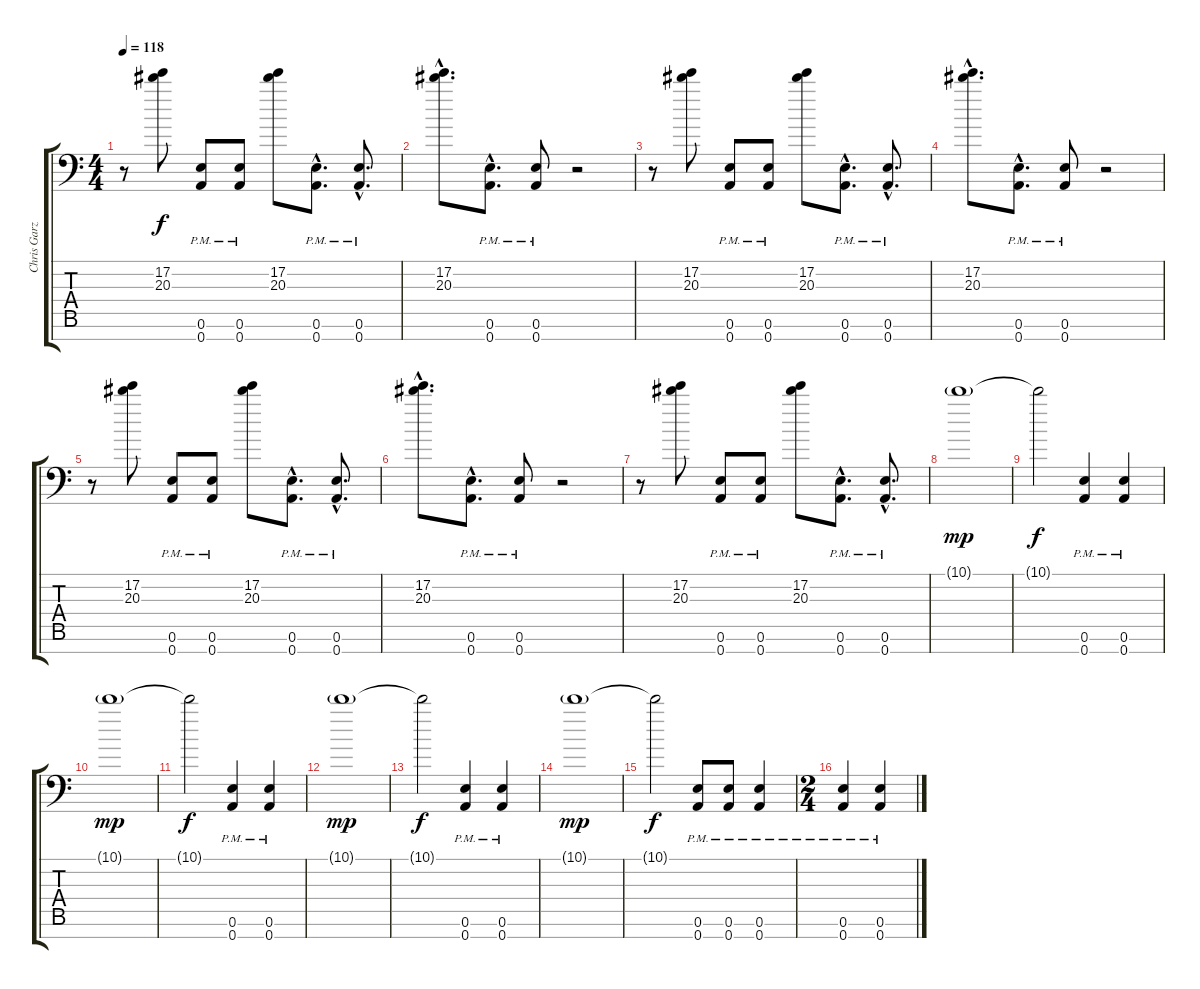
\track ("Chris Garza" "Chris Garz") {instrument distortionguitar}
\staff {score tabs}
\tuning (E4 B3 G3 D3 A2 E2 A1) {hide}
\ts (4 4)
\tempo 118
\clef f4
\ks c
r.8{dy f} (17.2 20.3).8 (0.6{pm} 0.7{pm}).8 (0.6{pm} 0.7{pm}).8 (17.2 20.3).8 (0.6{hac pm} 0.7{hac pm}).8{d} (0.6{hac pm} 0.7{hac pm}).8{d} |
(17.2{hac} 20.3{hac}).8{d} (0.6{hac pm} 0.7{hac pm}).8{d} (0.6{pm} 0.7{pm}).8 r.2 |
r.8 (17.2 20.3).8 (0.6{pm} 0.7{pm}).8 (0.6{pm} 0.7{pm}).8 (17.2 20.3).8 (0.6{hac pm} 0.7{hac pm}).8{d} (0.6{hac pm} 0.7{hac pm}).8{d} |
(17.2{hac} 20.3{hac}).8{d} (0.6{hac pm} 0.7{hac pm}).8{d} (0.6{pm} 0.7{pm}).8 r.2 |
r.8 (17.2 20.3).8 (0.6{pm} 0.7{pm}).8 (0.6{pm} 0.7{pm}).8 (17.2 20.3).8 (0.6{hac pm} 0.7{hac pm}).8{d} (0.6{hac pm} 0.7{hac pm}).8{d} |
(17.2{hac} 20.3{hac}).8{d} (0.6{hac pm} 0.7{hac pm}).8{d} (0.6{pm} 0.7{pm}).8 r.2 |
r.8 (17.2 20.3).8 (0.6{pm} 0.7{pm}).8 (0.6{pm} 0.7{pm}).8 (17.2 20.3).8 (0.6{hac pm} 0.7{hac pm}).8{d} (0.6{hac pm} 0.7{hac pm}).8{d} |
10.1{g}.1{dy mp} |
10.1{t}.2{dy f} (0.6{pm} 0.7{pm}).4 (0.6{pm} 0.7{pm}).4 |
10.1{g}.1{dy mp} |
10.1{t}.2{dy f} (0.6{pm} 0.7{pm}).4 (0.6{pm} 0.7{pm}).4 |
10.1{g}.1{dy mp} |
10.1{t}.2{dy f} (0.6{pm} 0.7{pm}).4 (0.6{pm} 0.7{pm}).4 |
10.1{g}.1{dy mp} |
10.1{t}.2{dy f} (0.6{pm} 0.7{pm}).8 (0.6{pm} 0.7{pm}).8 (0.6{pm} 0.7{pm}).4 |
\ts (2 4)
(0.6{pm} 0.7{pm}).4 (0.6{pm} 0.7{pm}).4
